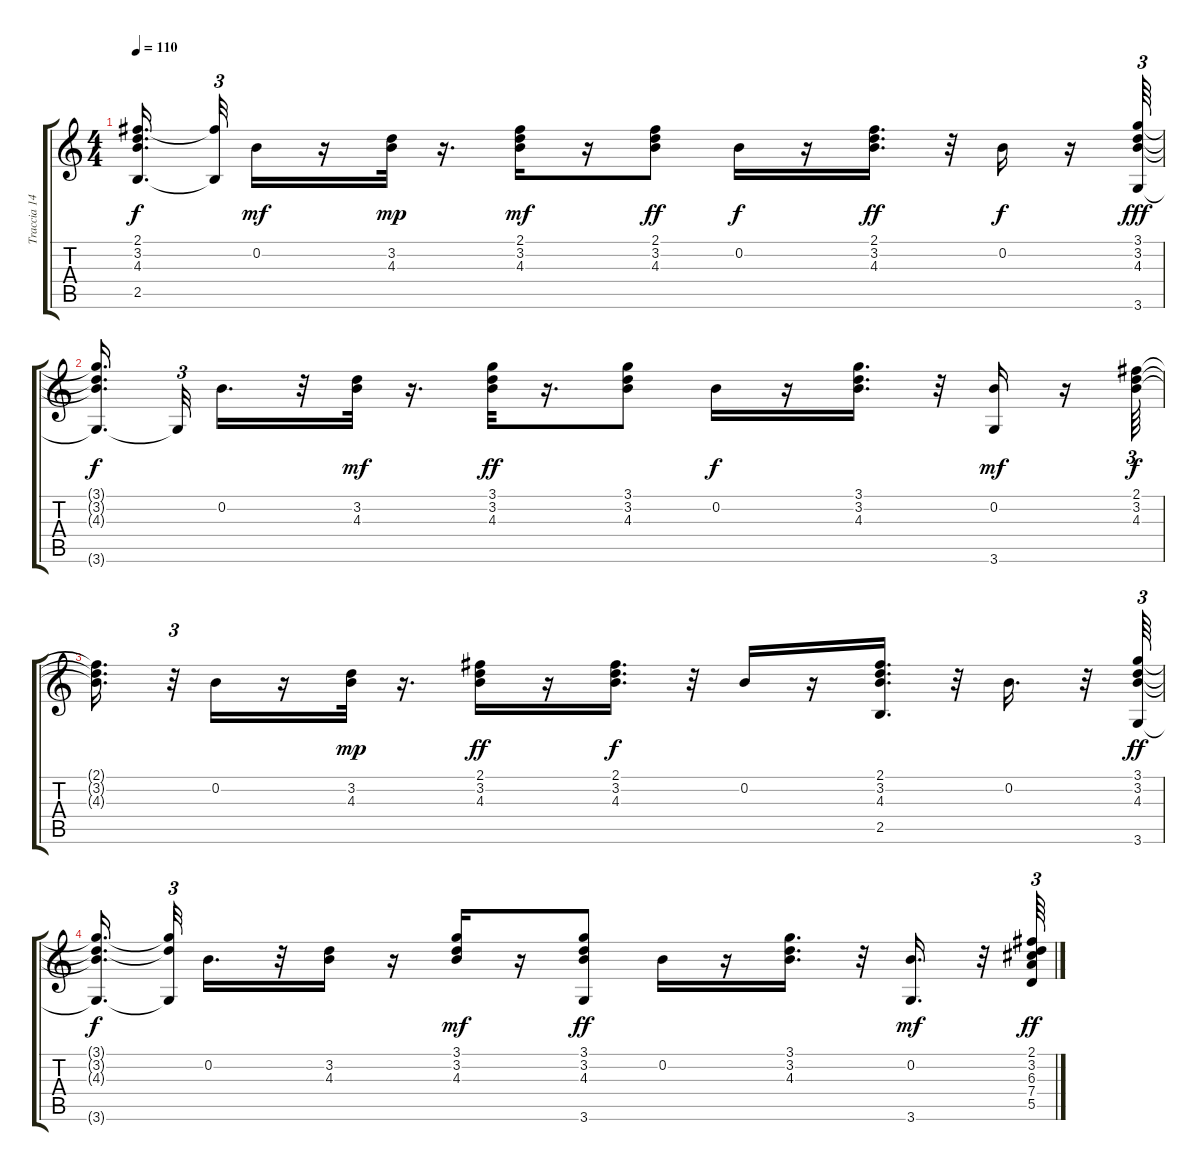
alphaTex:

\track ("Traccia 14" "Traccia 14") {instrument acousticguitarsteel}
\staff {score tabs}
\tuning (E4 B3 G3 D3 A2 E2) {hide}
\ts (4 4)
\tempo 110
\clef g2
\ks c
(2.1{t} 3.2{t} 4.3{t} 2.5{t}).16{d dy f} (2.1{t} 2.5{t}).32{tu (3 2)} 0.2.16{dy mf} r.16 (3.2 4.3).32{dy mp} r.16{d} (2.1 3.2 4.3).16{dy mf} r.16 (2.1 3.2 4.3).8{dy ff} 0.2.16{dy f} r.16 (2.1 3.2 4.3).16{d dy ff} r.32 0.2.16{dy f} r.16 (3.1 3.2 4.3 3.6).64{tu (3 2) dy fff} |
(3.1{t} 3.2{t} 4.3{t} 3.6{t}).16{d dy f} 3.6{t}.32{tu (3 2)} 0.2.16{d} r.32 (3.2 4.3).32{dy mf} r.16{d} (3.1 3.2 4.3).32{dy ff} r.16{d} (3.1 3.2 4.3).8 0.2.16{dy f} r.16 (3.1 3.2 4.3).16{d} r.32 (0.2 3.6).16{dy mf} r.16 (2.1 3.2 4.3).64{tu (3 2) dy f} |
(2.1{t} 3.2{t} 4.3{t}).16{d} r.32{tu (3 2)} 0.2.16 r.16 (3.2 4.3).32{dy mp} r.16{d} (2.1 3.2 4.3).16{dy ff} r.16 (2.1 3.2 4.3).16{d dy f} r.32 0.2.16 r.16 (2.1 3.2 4.3 2.5).16{d} r.32 0.2.16{d} r.32 (3.1 3.2 4.3 3.6).64{tu (3 2) dy ff} |
(3.1{t} 3.2{t} 4.3{t} 3.6{t}).16{d dy f} (3.1{t} 3.2{t} 3.6{t}).32{tu (3 2)} 0.2.16{d} r.32 (3.2 4.3).16 r.16 (3.1 3.2 4.3).16{dy mf} r.16 (3.1 3.2 4.3 3.6).8{dy ff} 0.2.16 r.16 (3.1 3.2 4.3).16{d} r.32 (0.2 3.6).16{d dy mf} r.32 (2.1 3.2 6.3 7.4 5.5).64{tu (3 2) dy ff}
